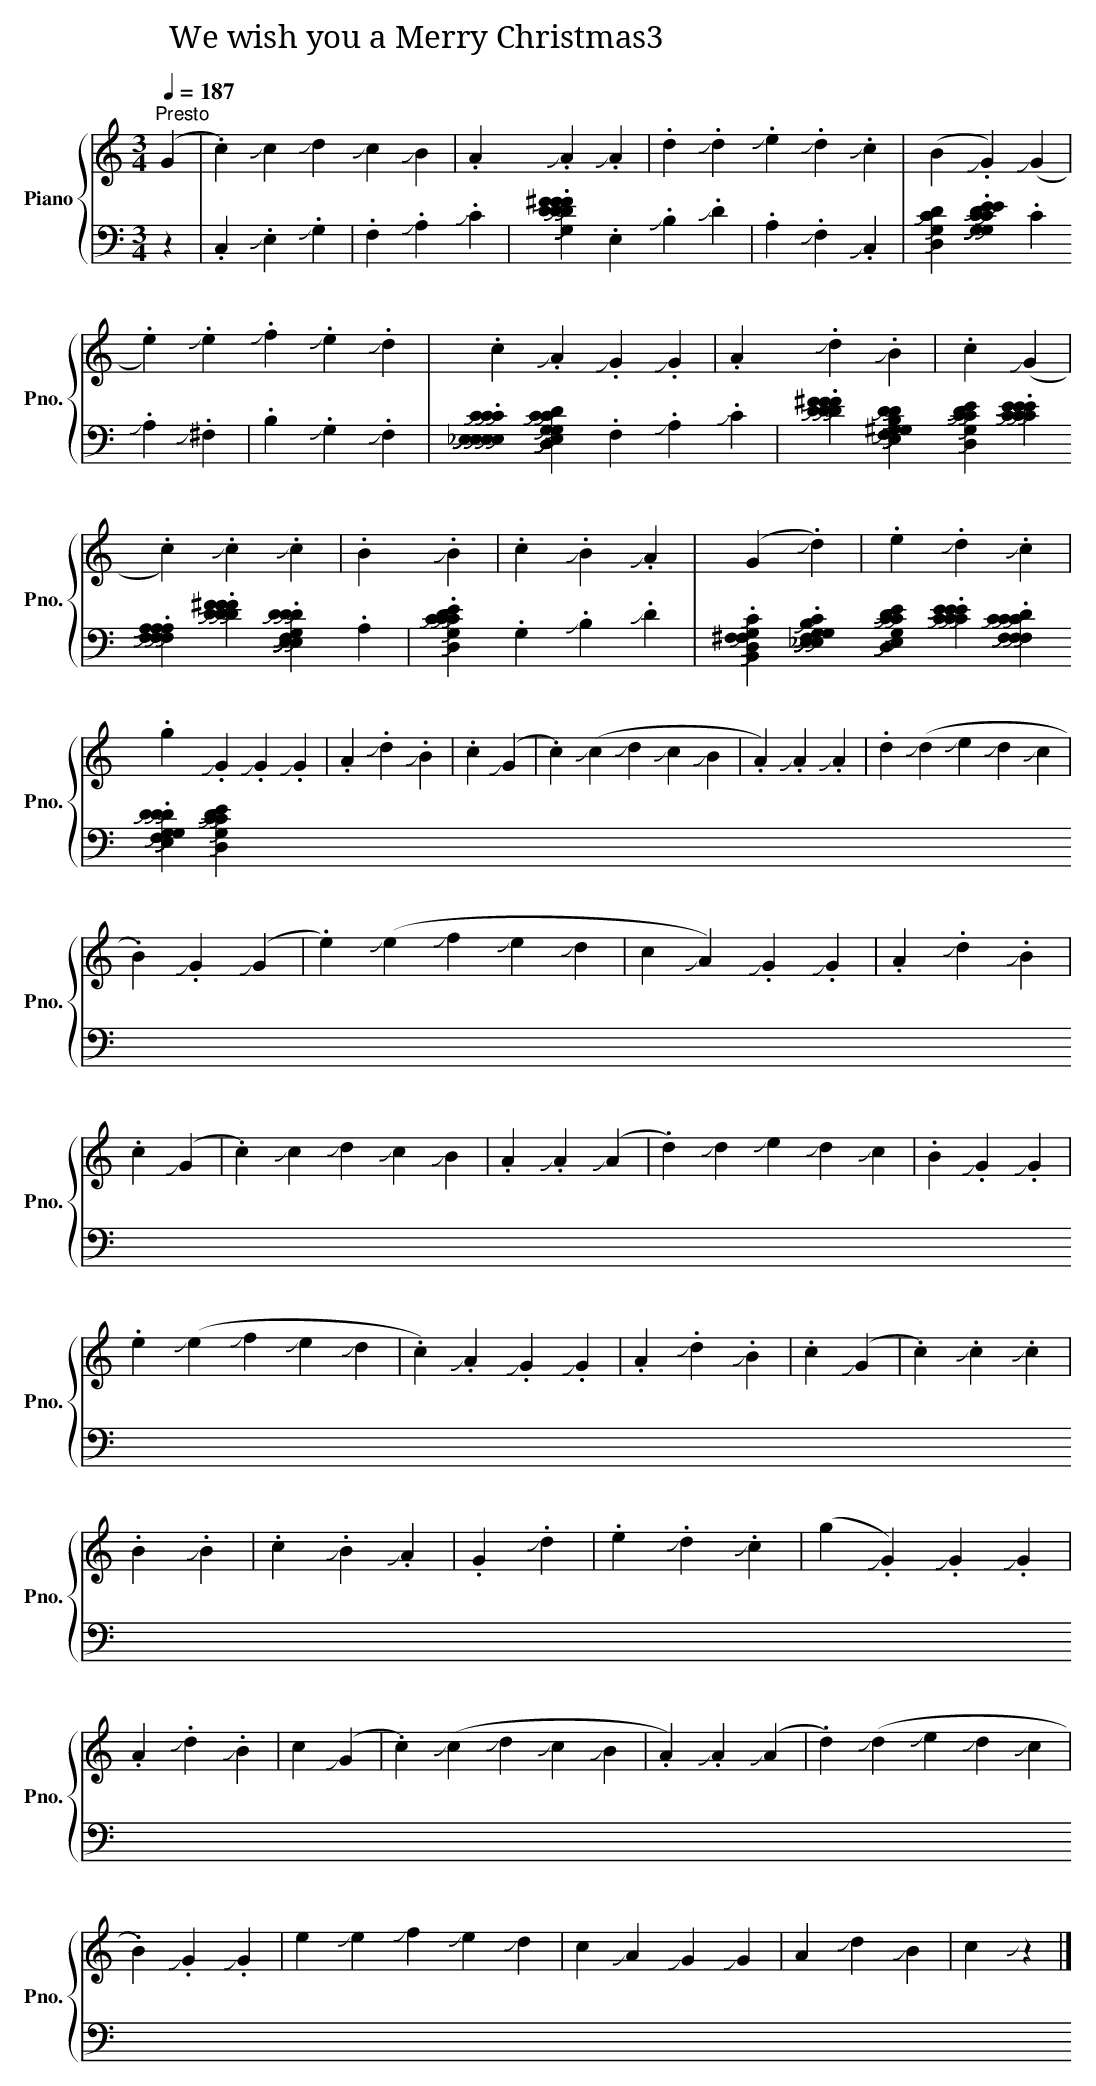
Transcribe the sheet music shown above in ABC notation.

X:1
T:We wish you a Merry Christmas（圣诞活动歌曲3）
%%score { 1 | 2 }
L:1/4
Q:1/4=187
M:3/4
K:C
V:1 treble nm="Piano" snm="Pno."
V:2 bass
V:1
"^Presto" (GI1J | .cI2J) cI3J/dI4J/ cI5J/BI6J/ | .AI7J .AI8J .AI9J | %3
 .dI10J .dI11J/.eI12J/ .dI13J/.cI14J/ | (BI15J .GI16J) (GI17J | %5
 .eI18J) .eI19J/.fI20J/ .eI21J/.dI22J/ | .cI23J .AI24J .GI25J/.GI26J/ | .AI27J .dI28J .BI29J | %8
 .cI30J2 (GI31J | .cI32J) .cI33J .cI34J | .BI35J2 .BI36J | .cI37J .BI38J .AI39J | (GI40J2 .dI41J) | %13
 .eI42J .dI43J .cI44J | .gI45J .GI46J .GI47J/.GI48J/ | .AI49J .dI50J .BI51J | .cI52J2 (GI53J | %17
 .cI54J) (cI55J/dI56J/ cI57J/BI58J/ | .AI59J) .AI60J .AI61J | .dI62J (dI63J/eI64J/ dI65J/cI66J/ | %20
 .BI67J) .GI68J (GI69J | .eI70J) (eI71J/fI72J/ eI73J/dI74J/ | cI75J AI76J) .GI77J/.GI78J/ | %23
 .AI79J .dI80J .BI81J | .cI82J2 (GI83J | .cI84J) cI85J/dI86J/ cI87J/BI88J/ | .AI89J .AI90J (AI91J | %27
 .dI92J) dI93J/eI94J/ dI95J/cI96J/ | .BI97J .GI98J .GI99J | %29
 .eI100J (eI101J/fI102J/ eI103J/dI104J/ | .cI105J) .AI106J .GI107J/.GI108J/ | %31
 .AI109J .dI110J .BI111J | .cI112J2 (GI113J | .cI114J) .cI115J .cI116J | .BI117J2 .BI118J | %35
 .cI119J .BI120J .AI121J | .GI122J2 .dI123J | .eI124J .dI125J .cI126J | %38
 (gI127J .GI128J) .GI129J/.GI130J/ | .AI131J .dI132J .BI133J | cI134J2 (GI135J | %41
 .cI136J) (cI137J/dI138J/ cI139J/BI140J/ | .AI141J) .AI142J (AI143J | %43
 .dI144J) (dI145J/eI146J/ dI147J/cI148J/ | .BI149J) .GI150J .GI151J | %45
 eI152J eI153J/fI154J/ eI155J/dI156J/ | cI157J AI158J GI159J/GI160J/ | AI161J dI162J BI163J | %48
 cI164J2 z |] %49
V:2
 z | .C,I167J .E,I168J .G,I169J | .F,I170J .A,I171J .CI172J | %3
 .[DI173J^FI174J] .[DI175JFI176J] .[DI177JFI178J] | [G,I179JDI180J]2 .[F,I181JDI182J] | %5
 .E,I183J .B,I184J .DI185J | .A,I186J .F,I187J .C,I188J | [D,I189JCI190J]2 .[G,I191JDI192J] | %8
 .[CI193JEI194J]3 | .G,I195J .CI196J .EI197J | .[G,I198JDI199J] .B,I200J .G,I201J | %11
 .CI202J .A,I203J .^F,I204J | .B,I205J .G,I206J .F,I207J | %13
 .[E,I208JCI209J] .[E,I210JCI211J] .[E,I212JCI213J] | .[_E,I214JG,I215JCI216J]3 | %15
 [D,I217JCI218J]2 .[G,I219JDI220J] | .CI221J .G,I222J .E,I223J | .C,I224J .E,I225J .G,I226J | %18
 .F,I227J .A,I228J .CI229J | .[DI230J^FI231J] .[DI232JFI233J] .[DI234JFI235J] | %20
 [G,I236JDI237J]2 .[F,I238JDI239J] | .E,I240J .B,I241J .^G,I242J | .A,I243J .F,I244J .C,I245J | %23
 [D,I246JCI247J]2 .[G,I248JDI249J] | .[CI250JEI251J]2 z | %25
 .[CI253JEI254J] .[CI255JEI256J] .[CI257JEI258J] | %26
 .[F,I259JA,I260J] .[F,I261JA,I262J] .[F,I263JA,I264J] | %27
 .[DI265J^FI266J] .[DI267JFI268J] .[DI269JFI270J] | %28
 .[G,I271JDI272J] .[F,I273JDI274J] .[E,I275JDI276J] | [E,I277J^G,I278JDI279J]2 .G,I280J | %30
 .A,I281J3 | .[D,I282JCI283J]2 .[G,I284JDI285J] | [CI286JEI287J]3 | .CI288J .G,I289J .E,I290J | %34
 .G,I291J .B,I292J .DI293J | .[^F,I294JCI295J] .[B,,I296JG,I297J] .[D,I298JF,I299J] | %36
 .[G,I300JB,I301J]2 F,I302J | [E,I303JG,I304JCI305J]3 | [_E,I306JG,I307JCI308J]3 | %39
 [D,I309JCI310J]2 [G,I311JDI312J] | .[CI313JEI314J] .[E,I315JG,I316J] .[C,I317JE,I318J] | %41
 .[CI319JEI320J] .[CI321JEI322J] .[CI323JEI324J] | %42
 .[F,I325JCI326J] .[F,I327JCI328J] .[F,I329JCI330J] | [DI331J^FI332J]3 | %44
 .[G,I333JDI334J] .[G,I335JDI336J] .[F,I337JDI338J] | [E,I339JDI340J]2 ^G,I341J | A,I342J3 | %47
 [D,I343JCI344J]2 [G,I345JDI346J] | [CI347JEI348J]2 z |] %49
